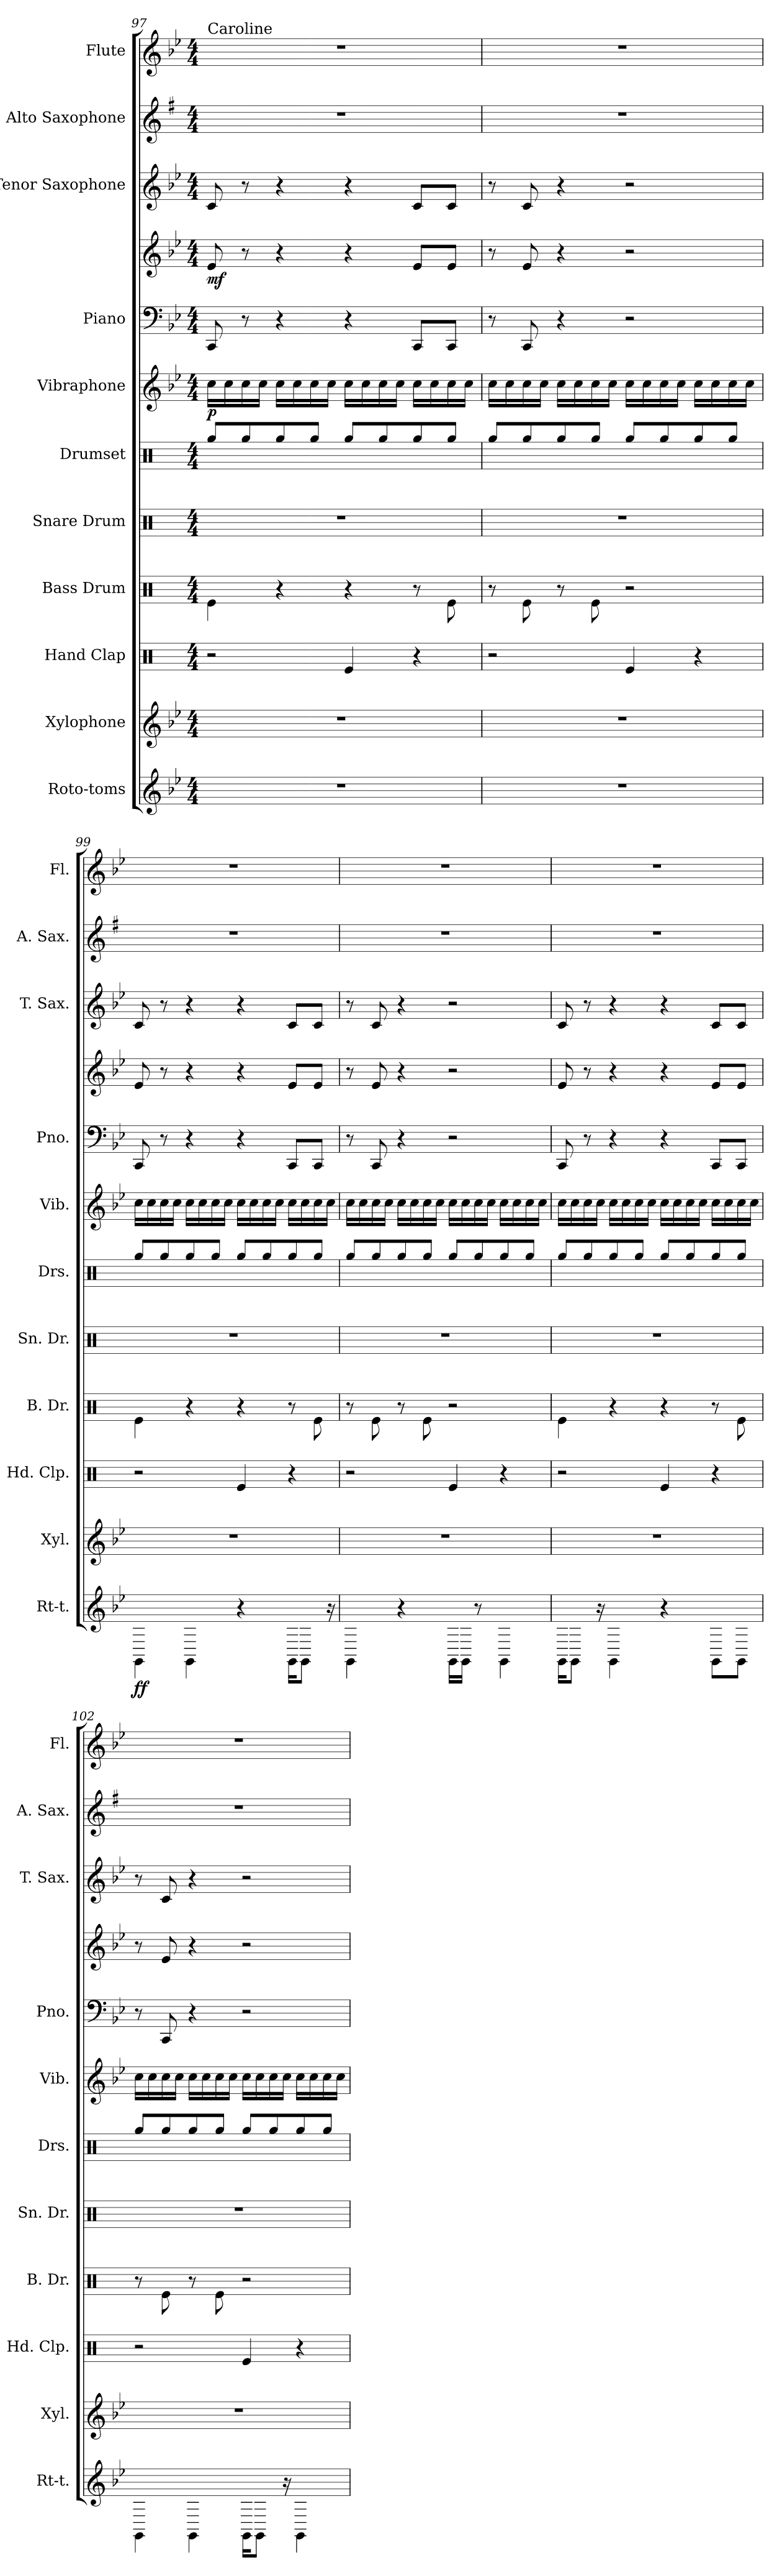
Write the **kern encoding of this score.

**kern	**dynam	**kern	**kern	**kern	**kern	**kern	**kern	**dynam	**kern	**kern	**dynam	**kern	**kern	**kern
*part11	*part11	*part10	*part9	*part8	*part7	*part6	*part5	*part5	*part4	*part4	*part4	*part3	*part2	*part1
*staff12	*staff12	*staff11	*staff10	*staff9	*staff8	*staff7	*staff6	*staff6	*staff5	*staff4	*staff4/5	*staff3	*staff2	*staff1
*I"Roto-toms	*	*I"Xylophone	*I"Hand Clap	*I"Bass Drum	*I"Snare Drum	*I"Drumset	*I"Vibraphone	*	*I"Piano	*	*	*I"Tenor Saxophone	*I"Alto Saxophone	*I"Flute
*I'Rt-t.	*	*I'Xyl.	*I'Hd. Clp.	*I'B. Dr.	*I'Sn. Dr.	*I'Drs.	*I'Vib.	*	*I'Pno.	*	*	*I'T. Sax.	*I'A. Sax.	*I'Fl.
*clefG2	*	*clefG2	*clefX	*clefX	*clefX	*clefX	*clefG2	*	*clefF4	*clefG2	*	*clefG2	*clefG2	*clefG2
*	*	*ITrd-7c-12	*	*	*	*	*	*	*	*	*	*ITrd8c14	*ITrd5c9	*
*k[b-e-]	*	*k[b-e-]	*k[]	*k[]	*k[]	*k[]	*k[b-e-]	*	*k[b-e-]	*k[b-e-]	*	*k[b-e-]	*k[b-e-]	*k[b-e-]
*M4/4	*	*M4/4	*M4/4	*M4/4	*M4/4	*M4/4	*M4/4	*	*M4/4	*M4/4	*	*M4/4	*M4/4	*M4/4
*MM120	*	*MM120	*MM120	*MM120	*MM120	*MM120	*MM120	*	*MM120	*MM120	*	*MM120	*MM120	*MM120
=97	=97	=97	=97	=97	=97	=97	=97	=97	=97	=97	=97	=97	=97	=97
!	!	!	!	!	!	!	!	!	!	!	!	!	!	!LO:TX:a:t=Caroline
!	!	!	!	!	!	!	!	!LO:DY:b	!	!	!LO:DY:b	!	!	!
1r	.	1r	2r	4Re\	1r	8Rgg/L	16cc\LL	p	8CC/	8e-/	mf	8C/	1r	1r
.	.	.	.	.	.	.	16cc\	.	.	.	.	.	.	.
.	.	.	.	.	.	8Rgg/	16cc\	.	8r	8r	.	8r	.	.
.	.	.	.	.	.	.	16cc\JJ	.	.	.	.	.	.	.
.	.	.	.	4r	.	8Rgg/	16cc\LL	.	4r	4r	.	4r	.	.
.	.	.	.	.	.	.	16cc\	.	.	.	.	.	.	.
.	.	.	.	.	.	8Rgg/J	16cc\	.	.	.	.	.	.	.
.	.	.	.	.	.	.	16cc\JJ	.	.	.	.	.	.	.
.	.	.	4Re/	4r	.	8Rgg/L	16cc\LL	.	4r	4r	.	4r	.	.
.	.	.	.	.	.	.	16cc\	.	.	.	.	.	.	.
.	.	.	.	.	.	8Rgg/	16cc\	.	.	.	.	.	.	.
.	.	.	.	.	.	.	16cc\JJ	.	.	.	.	.	.	.
.	.	.	4r	8r	.	8Rgg/	16cc\LL	.	8CC/L	8e-/L	.	8C/L	.	.
.	.	.	.	.	.	.	16cc\	.	.	.	.	.	.	.
.	.	.	.	8Re\	.	8Rgg/J	16cc\	.	8CC/J	8e-/J	.	8C/J	.	.
.	.	.	.	.	.	.	16cc\JJ	.	.	.	.	.	.	.
!!LO:PB:g=z
=98	=98	=98	=98	=98	=98	=98	=98	=98	=98	=98	=98	=98	=98	=98
1r	.	1r	2r	8r	1r	8Rgg/L	16cc\LL	.	8r	8r	.	8r	1r	1r
.	.	.	.	.	.	.	16cc\	.	.	.	.	.	.	.
.	.	.	.	8Re\	.	8Rgg/	16cc\	.	8CC/	8e-/	.	8C/	.	.
.	.	.	.	.	.	.	16cc\JJ	.	.	.	.	.	.	.
.	.	.	.	8r	.	8Rgg/	16cc\LL	.	4r	4r	.	4r	.	.
.	.	.	.	.	.	.	16cc\	.	.	.	.	.	.	.
.	.	.	.	8Re\	.	8Rgg/J	16cc\	.	.	.	.	.	.	.
.	.	.	.	.	.	.	16cc\JJ	.	.	.	.	.	.	.
.	.	.	4Re/	2r	.	8Rgg/L	16cc\LL	.	2r	2r	.	2r	.	.
.	.	.	.	.	.	.	16cc\	.	.	.	.	.	.	.
.	.	.	.	.	.	8Rgg/	16cc\	.	.	.	.	.	.	.
.	.	.	.	.	.	.	16cc\JJ	.	.	.	.	.	.	.
.	.	.	4r	.	.	8Rgg/	16cc\LL	.	.	.	.	.	.	.
.	.	.	.	.	.	.	16cc\	.	.	.	.	.	.	.
.	.	.	.	.	.	8Rgg/J	16cc\	.	.	.	.	.	.	.
.	.	.	.	.	.	.	16cc\JJ	.	.	.	.	.	.	.
=99	=99	=99	=99	=99	=99	=99	=99	=99	=99	=99	=99	=99	=99	=99
!	!LO:DY:b	!	!	!	!	!	!	!	!	!	!	!	!	!
4GG\	ff	1r	2r	4Re\	1r	8Rgg/L	16cc\LL	.	8CC/	8e-/	.	8C/	1r	1r
.	.	.	.	.	.	.	16cc\	.	.	.	.	.	.	.
.	.	.	.	.	.	8Rgg/	16cc\	.	8r	8r	.	8r	.	.
.	.	.	.	.	.	.	16cc\JJ	.	.	.	.	.	.	.
4GG\	.	.	.	4r	.	8Rgg/	16cc\LL	.	4r	4r	.	4r	.	.
.	.	.	.	.	.	.	16cc\	.	.	.	.	.	.	.
.	.	.	.	.	.	8Rgg/J	16cc\	.	.	.	.	.	.	.
.	.	.	.	.	.	.	16cc\JJ	.	.	.	.	.	.	.
4r	.	.	4Re/	4r	.	8Rgg/L	16cc\LL	.	4r	4r	.	4r	.	.
.	.	.	.	.	.	.	16cc\	.	.	.	.	.	.	.
.	.	.	.	.	.	8Rgg/	16cc\	.	.	.	.	.	.	.
.	.	.	.	.	.	.	16cc\JJ	.	.	.	.	.	.	.
16GG\KL	.	.	4r	8r	.	8Rgg/	16cc\LL	.	8CC/L	8e-/L	.	8C/L	.	.
8GG\J	.	.	.	.	.	.	16cc\	.	.	.	.	.	.	.
.	.	.	.	8Re\	.	8Rgg/J	16cc\	.	8CC/J	8e-/J	.	8C/J	.	.
16r	.	.	.	.	.	.	16cc\JJ	.	.	.	.	.	.	.
!!LO:PB:g=z
=100	=100	=100	=100	=100	=100	=100	=100	=100	=100	=100	=100	=100	=100	=100
4GG\	.	1r	2r	8r	1r	8Rgg/L	16cc\LL	.	8r	8r	.	8r	1r	1r
.	.	.	.	.	.	.	16cc\	.	.	.	.	.	.	.
.	.	.	.	8Re\	.	8Rgg/	16cc\	.	8CC/	8e-/	.	8C/	.	.
.	.	.	.	.	.	.	16cc\JJ	.	.	.	.	.	.	.
4r	.	.	.	8r	.	8Rgg/	16cc\LL	.	4r	4r	.	4r	.	.
.	.	.	.	.	.	.	16cc\	.	.	.	.	.	.	.
.	.	.	.	8Re\	.	8Rgg/J	16cc\	.	.	.	.	.	.	.
.	.	.	.	.	.	.	16cc\JJ	.	.	.	.	.	.	.
16GG\LL	.	.	4Re/	2r	.	8Rgg/L	16cc\LL	.	2r	2r	.	2r	.	.
16GG\JJ	.	.	.	.	.	.	16cc\	.	.	.	.	.	.	.
8r	.	.	.	.	.	8Rgg/	16cc\	.	.	.	.	.	.	.
.	.	.	.	.	.	.	16cc\JJ	.	.	.	.	.	.	.
4GG\	.	.	4r	.	.	8Rgg/	16cc\LL	.	.	.	.	.	.	.
.	.	.	.	.	.	.	16cc\	.	.	.	.	.	.	.
.	.	.	.	.	.	8Rgg/J	16cc\	.	.	.	.	.	.	.
.	.	.	.	.	.	.	16cc\JJ	.	.	.	.	.	.	.
=101	=101	=101	=101	=101	=101	=101	=101	=101	=101	=101	=101	=101	=101	=101
16GG\KL	.	1r	2r	4Re\	1r	8Rgg/L	16cc\LL	.	8CC/	8e-/	.	8C/	1r	1r
8GG\J	.	.	.	.	.	.	16cc\	.	.	.	.	.	.	.
.	.	.	.	.	.	8Rgg/	16cc\	.	8r	8r	.	8r	.	.
16r	.	.	.	.	.	.	16cc\JJ	.	.	.	.	.	.	.
4GG\	.	.	.	4r	.	8Rgg/	16cc\LL	.	4r	4r	.	4r	.	.
.	.	.	.	.	.	.	16cc\	.	.	.	.	.	.	.
.	.	.	.	.	.	8Rgg/J	16cc\	.	.	.	.	.	.	.
.	.	.	.	.	.	.	16cc\JJ	.	.	.	.	.	.	.
4r	.	.	4Re/	4r	.	8Rgg/L	16cc\LL	.	4r	4r	.	4r	.	.
.	.	.	.	.	.	.	16cc\	.	.	.	.	.	.	.
.	.	.	.	.	.	8Rgg/	16cc\	.	.	.	.	.	.	.
.	.	.	.	.	.	.	16cc\JJ	.	.	.	.	.	.	.
8GG\L	.	.	4r	8r	.	8Rgg/	16cc\LL	.	8CC/L	8e-/L	.	8C/L	.	.
.	.	.	.	.	.	.	16cc\	.	.	.	.	.	.	.
8GG\J	.	.	.	8Re\	.	8Rgg/J	16cc\	.	8CC/J	8e-/J	.	8C/J	.	.
.	.	.	.	.	.	.	16cc\JJ	.	.	.	.	.	.	.
!!LO:PB:g=z
=102	=102	=102	=102	=102	=102	=102	=102	=102	=102	=102	=102	=102	=102	=102
4GG\	.	1r	2r	8r	1r	8Rgg/L	16cc\LL	.	8r	8r	.	8r	1r	1r
.	.	.	.	.	.	.	16cc\	.	.	.	.	.	.	.
.	.	.	.	8Re\	.	8Rgg/	16cc\	.	8CC/	8e-/	.	8C/	.	.
.	.	.	.	.	.	.	16cc\JJ	.	.	.	.	.	.	.
4GG\	.	.	.	8r	.	8Rgg/	16cc\LL	.	4r	4r	.	4r	.	.
.	.	.	.	.	.	.	16cc\	.	.	.	.	.	.	.
.	.	.	.	8Re\	.	8Rgg/J	16cc\	.	.	.	.	.	.	.
.	.	.	.	.	.	.	16cc\JJ	.	.	.	.	.	.	.
16GG\KL	.	.	4Re/	2r	.	8Rgg/L	16cc\LL	.	2r	2r	.	2r	.	.
8GG\J	.	.	.	.	.	.	16cc\	.	.	.	.	.	.	.
.	.	.	.	.	.	8Rgg/	16cc\	.	.	.	.	.	.	.
16r	.	.	.	.	.	.	16cc\JJ	.	.	.	.	.	.	.
4GG\	.	.	4r	.	.	8Rgg/	16cc\LL	.	.	.	.	.	.	.
.	.	.	.	.	.	.	16cc\	.	.	.	.	.	.	.
.	.	.	.	.	.	8Rgg/J	16cc\	.	.	.	.	.	.	.
.	.	.	.	.	.	.	16cc\JJ	.	.	.	.	.	.	.
=	=	=	=	=	=	=	=	=	=	=	=	=	=	=
*-	*-	*-	*-	*-	*-	*-	*-	*-	*-	*-	*-	*-	*-	*-
